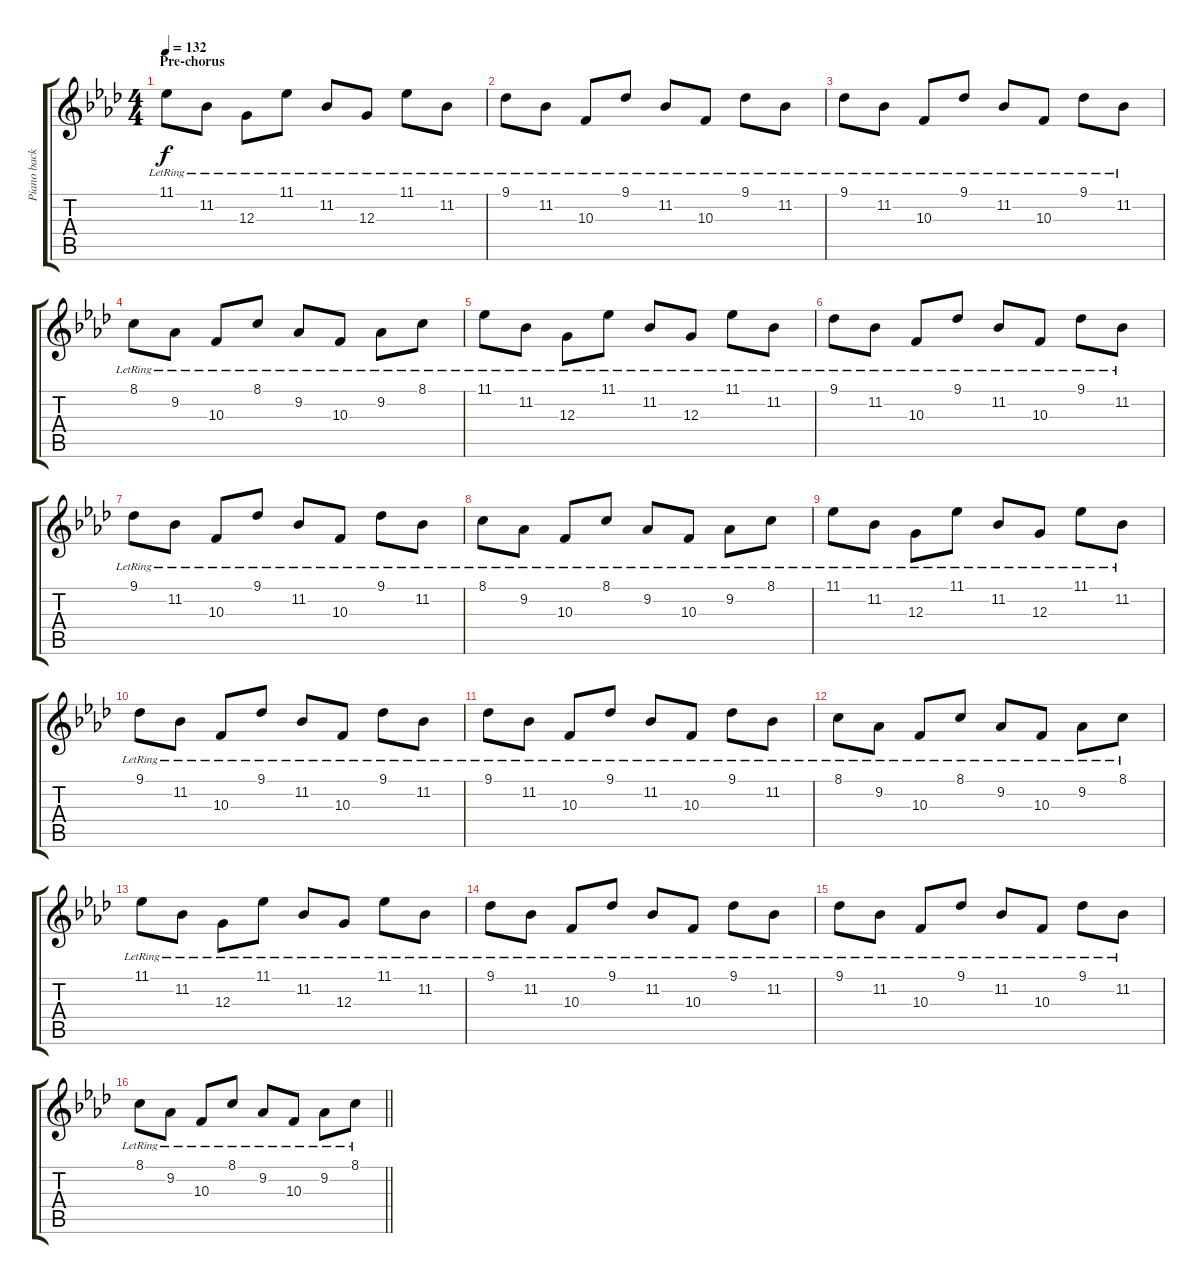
\track ("Piano backup" "Piano back") {instrument acousticgrandpiano}
\staff {score tabs}
\tuning (E4 B3 G3 D3 A2 E2) {hide}
\ts (4 4)
\section ("" "Pre-chorus")
\tempo 132
\clef g2
\ks ab
11.1{lr}.8{dy f} 11.2{lr}.8 12.3{lr}.8 11.1{lr}.8 11.2{lr}.8 12.3{lr}.8 11.1{lr}.8 11.2{lr}.8 |
9.1{lr}.8 11.2{lr}.8 10.3{lr}.8 9.1{lr}.8 11.2{lr}.8 10.3{lr}.8 9.1{lr}.8 11.2{lr}.8 |
9.1{lr}.8 11.2{lr}.8 10.3{lr}.8 9.1{lr}.8 11.2{lr}.8 10.3{lr}.8 9.1{lr}.8 11.2{lr}.8 |
8.1{lr}.8 9.2{lr}.8 10.3{lr}.8 8.1{lr}.8 9.2{lr}.8 10.3{lr}.8 9.2{lr}.8 8.1{lr}.8 |
11.1{lr}.8 11.2{lr}.8 12.3{lr}.8 11.1{lr}.8 11.2{lr}.8 12.3{lr}.8 11.1{lr}.8 11.2{lr}.8 |
9.1{lr}.8 11.2{lr}.8 10.3{lr}.8 9.1{lr}.8 11.2{lr}.8 10.3{lr}.8 9.1{lr}.8 11.2{lr}.8 |
9.1{lr}.8 11.2{lr}.8 10.3{lr}.8 9.1{lr}.8 11.2{lr}.8 10.3{lr}.8 9.1{lr}.8 11.2{lr}.8 |
8.1{lr}.8 9.2{lr}.8 10.3{lr}.8 8.1{lr}.8 9.2{lr}.8 10.3{lr}.8 9.2{lr}.8 8.1{lr}.8 |
11.1{lr}.8 11.2{lr}.8 12.3{lr}.8 11.1{lr}.8 11.2{lr}.8 12.3{lr}.8 11.1{lr}.8 11.2{lr}.8 |
9.1{lr}.8 11.2{lr}.8 10.3{lr}.8 9.1{lr}.8 11.2{lr}.8 10.3{lr}.8 9.1{lr}.8 11.2{lr}.8 |
9.1{lr}.8 11.2{lr}.8 10.3{lr}.8 9.1{lr}.8 11.2{lr}.8 10.3{lr}.8 9.1{lr}.8 11.2{lr}.8 |
8.1{lr}.8 9.2{lr}.8 10.3{lr}.8 8.1{lr}.8 9.2{lr}.8 10.3{lr}.8 9.2{lr}.8 8.1{lr}.8 |
11.1{lr}.8 11.2{lr}.8 12.3{lr}.8 11.1{lr}.8 11.2{lr}.8 12.3{lr}.8 11.1{lr}.8 11.2{lr}.8 |
9.1{lr}.8 11.2{lr}.8 10.3{lr}.8 9.1{lr}.8 11.2{lr}.8 10.3{lr}.8 9.1{lr}.8 11.2{lr}.8 |
9.1{lr}.8 11.2{lr}.8 10.3{lr}.8 9.1{lr}.8 11.2{lr}.8 10.3{lr}.8 9.1{lr}.8 11.2{lr}.8 |
\barLineRight lightlight
8.1{lr}.8 9.2{lr}.8 10.3{lr}.8 8.1{lr}.8 9.2{lr}.8 10.3{lr}.8 9.2{lr}.8 8.1{lr}.8
